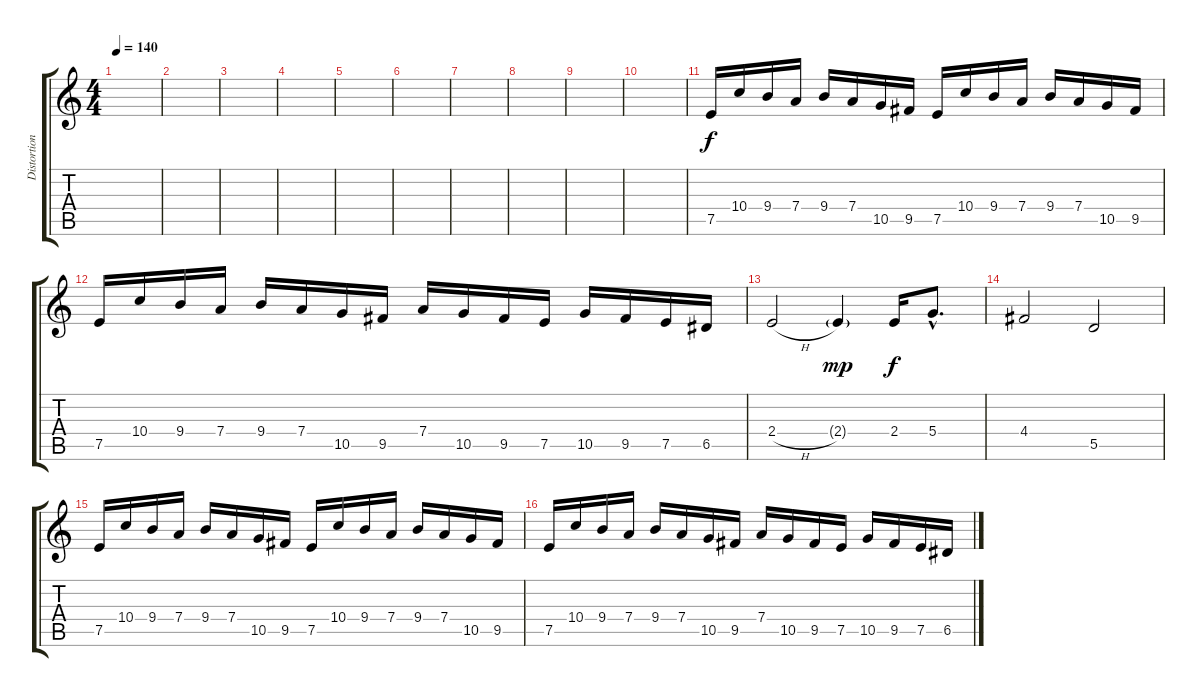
\track ("Distortion Guitar" "Distortion") {instrument overdrivenguitar}
\staff {score tabs}
\tuning (E4 B3 G3 D3 A2 E2) {hide}
\ts (4 4)
\tempo 140
\clef g2
\ks c
|
|
|
|
|
|
|
|
|
|
7.5.16 10.4.16 9.4.16 7.4.16 9.4.16 7.4.16 10.5.16 9.5.16 7.5.16 10.4.16 9.4.16 7.4.16 9.4.16 7.4.16 10.5.16 9.5.16 |
7.5.16 10.4.16 9.4.16 7.4.16 9.4.16 7.4.16 10.5.16 9.5.16 7.4.16 10.5.16 9.5.16 7.5.16 10.5.16 9.5.16 7.5.16 6.5.16 |
2.4{h}.2 2.4{g}.4{dy mp} 2.4.16{dy f} 5.4{hac}.8{d} |
4.4.2 5.5.2 |
7.5.16 10.4.16 9.4.16 7.4.16 9.4.16 7.4.16 10.5.16 9.5.16 7.5.16 10.4.16 9.4.16 7.4.16 9.4.16 7.4.16 10.5.16 9.5.16 |
7.5.16 10.4.16 9.4.16 7.4.16 9.4.16 7.4.16 10.5.16 9.5.16 7.4.16 10.5.16 9.5.16 7.5.16 10.5.16 9.5.16 7.5.16 6.5.16
